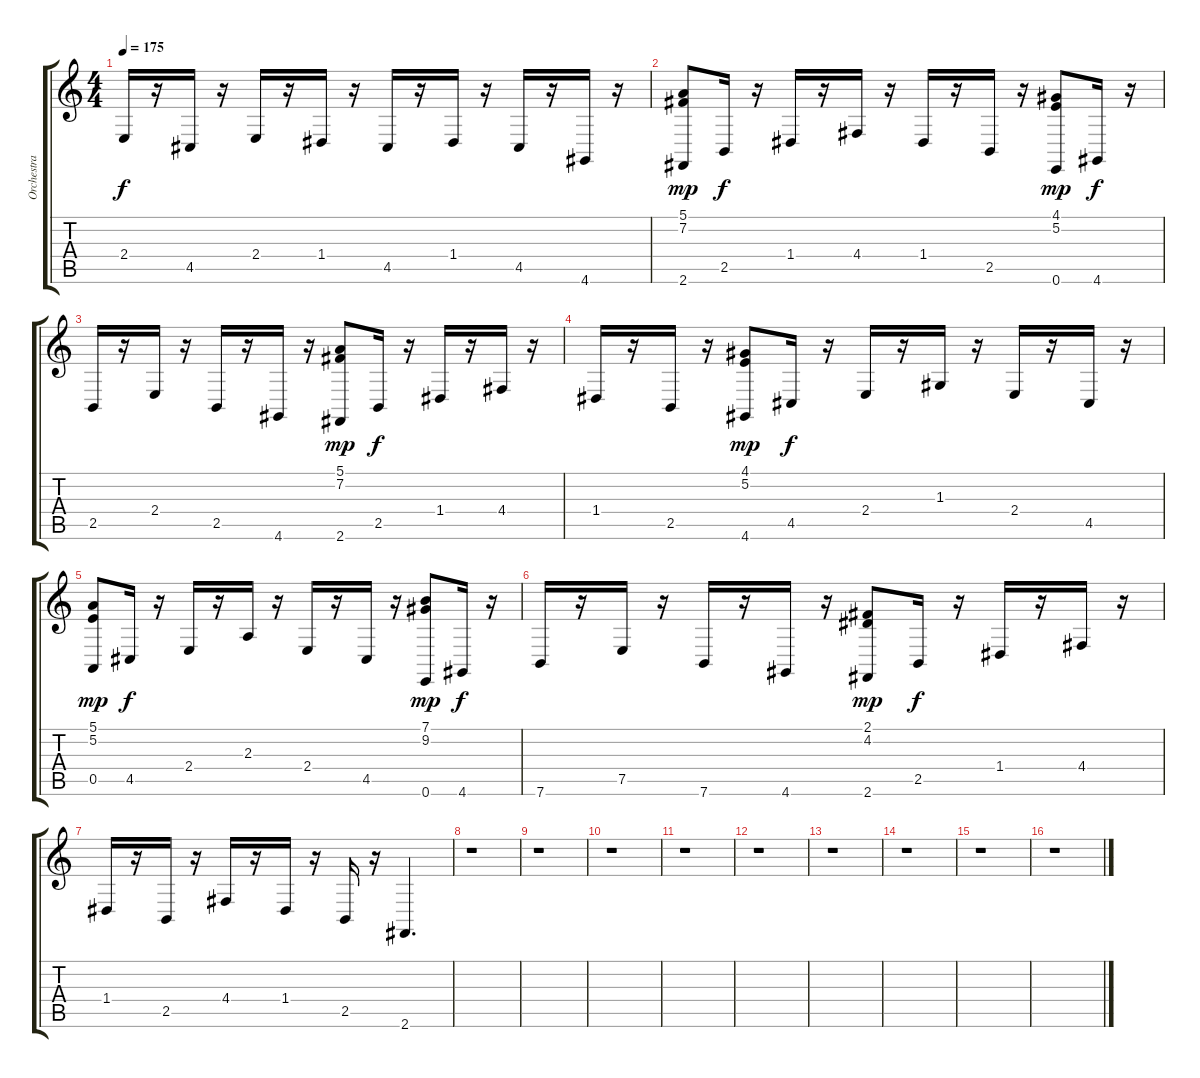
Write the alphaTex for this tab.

\track ("Orchestra" "Orchestra") {instrument stringensemble1}
\staff {score tabs}
\tuning (E4 B3 G3 D3 A2 E2) {hide}
\ts (4 4)
\tempo 175
\clef g2
\ks c
2.4.16{dy f} r.16 4.5.16 r.16 2.4.16 r.16 1.4.16 r.16 4.5.16 r.16 1.4.16 r.16 4.5.16 r.16 4.6.16 r.16 |
(5.1 7.2 2.6).8{dy mp} 2.5.16{dy f} r.16 1.4.16 r.16 4.4.16 r.16 1.4.16 r.16 2.5.16 r.16 (4.1 5.2 0.6).8{dy mp} 4.6.16{dy f} r.16 |
2.5.16 r.16 2.4.16 r.16 2.5.16 r.16 4.6.16 r.16 (5.1 7.2 2.6).8{dy mp} 2.5.16{dy f} r.16 1.4.16 r.16 4.4.16 r.16 |
1.4.16 r.16 2.5.16 r.16 (4.1 5.2 4.6).8{dy mp} 4.5.16{dy f} r.16 2.4.16 r.16 1.3.16 r.16 2.4.16 r.16 4.5.16 r.16 |
(5.1 5.2 0.5).8{dy mp} 4.5.16{dy f} r.16 2.4.16 r.16 2.3.16 r.16 2.4.16 r.16 4.5.16 r.16 (7.1 9.2 0.6).8{dy mp} 4.6.16{dy f} r.16 |
7.6.16 r.16 7.5.16 r.16 7.6.16 r.16 4.6.16 r.16 (2.1 4.2 2.6).8{dy mp} 2.5.16{dy f} r.16 1.4.16 r.16 4.4.16 r.16 |
1.4.16 r.16 2.5.16 r.16 4.4.16 r.16 1.4.16 r.16 2.5.16 r.16 2.6.4{d} |
r.1 |
r.1 |
r.1 |
r.1 |
r.1 |
r.1 |
r.1 |
r.1 |
r.1
